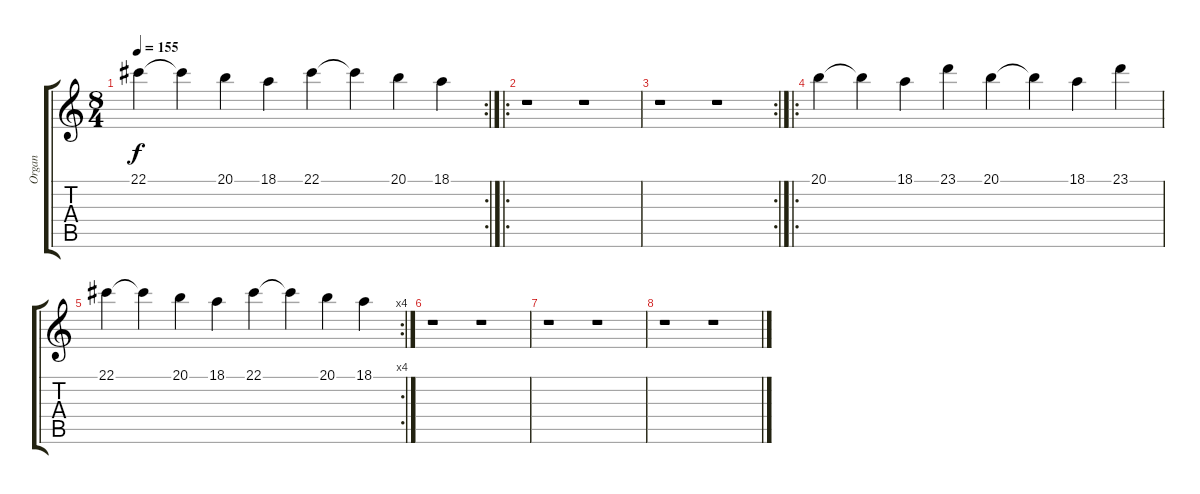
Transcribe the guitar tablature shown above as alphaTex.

\track ("Organ" "Organ") {instrument drawbarorgan}
\staff {score tabs}
\tuning (Eb4 Bb3 Gb3 Db3 Ab2 Eb2) {hide}
\rc 2
\ts (8 4)
\tempo 155
\clef g2
\ks c
22.1.4{dy f} 22.1{t}.4 20.1.4 18.1.4 22.1.4 22.1{t}.4 20.1.4 18.1.4 |
\ro
r.1 r.1 |
\rc 2
r.1 r.1 |
\ro
20.1.4 20.1{t}.4 18.1.4 23.1.4 20.1.4 20.1{t}.4 18.1.4 23.1.4 |
\rc 4
22.1.4 22.1{t}.4 20.1.4 18.1.4 22.1.4 22.1{t}.4 20.1.4 18.1.4 |
r.1 r.1 |
r.1 r.1 |
r.1 r.1
